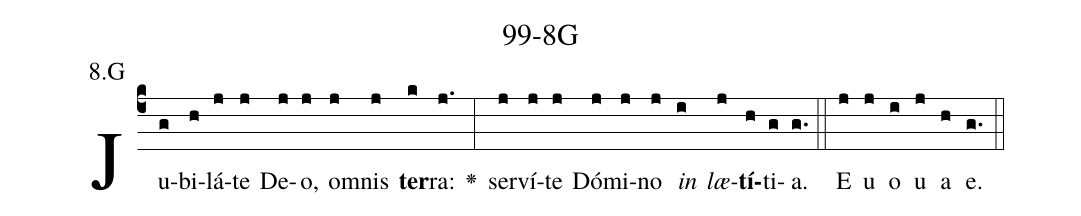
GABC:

name: 99-8G;
annotation: 8.G;
%%
(c4)Ju(g)bi(h)lá(j)te(j) De(j)o,(j) om(j)nis(j) <b>ter</b>(k)ra:(j.) <v>\greheightstar</v>(:) ser(j)ví(j)te(j) Dó(j)mi(j)no(j) <i>in</i>(i) <i>læ</i>(j)<b>tí</b>(h)ti(g)a.(g.) (::) E(j) u(j) o(i) u(j) a(h) e.(g.) (::)
